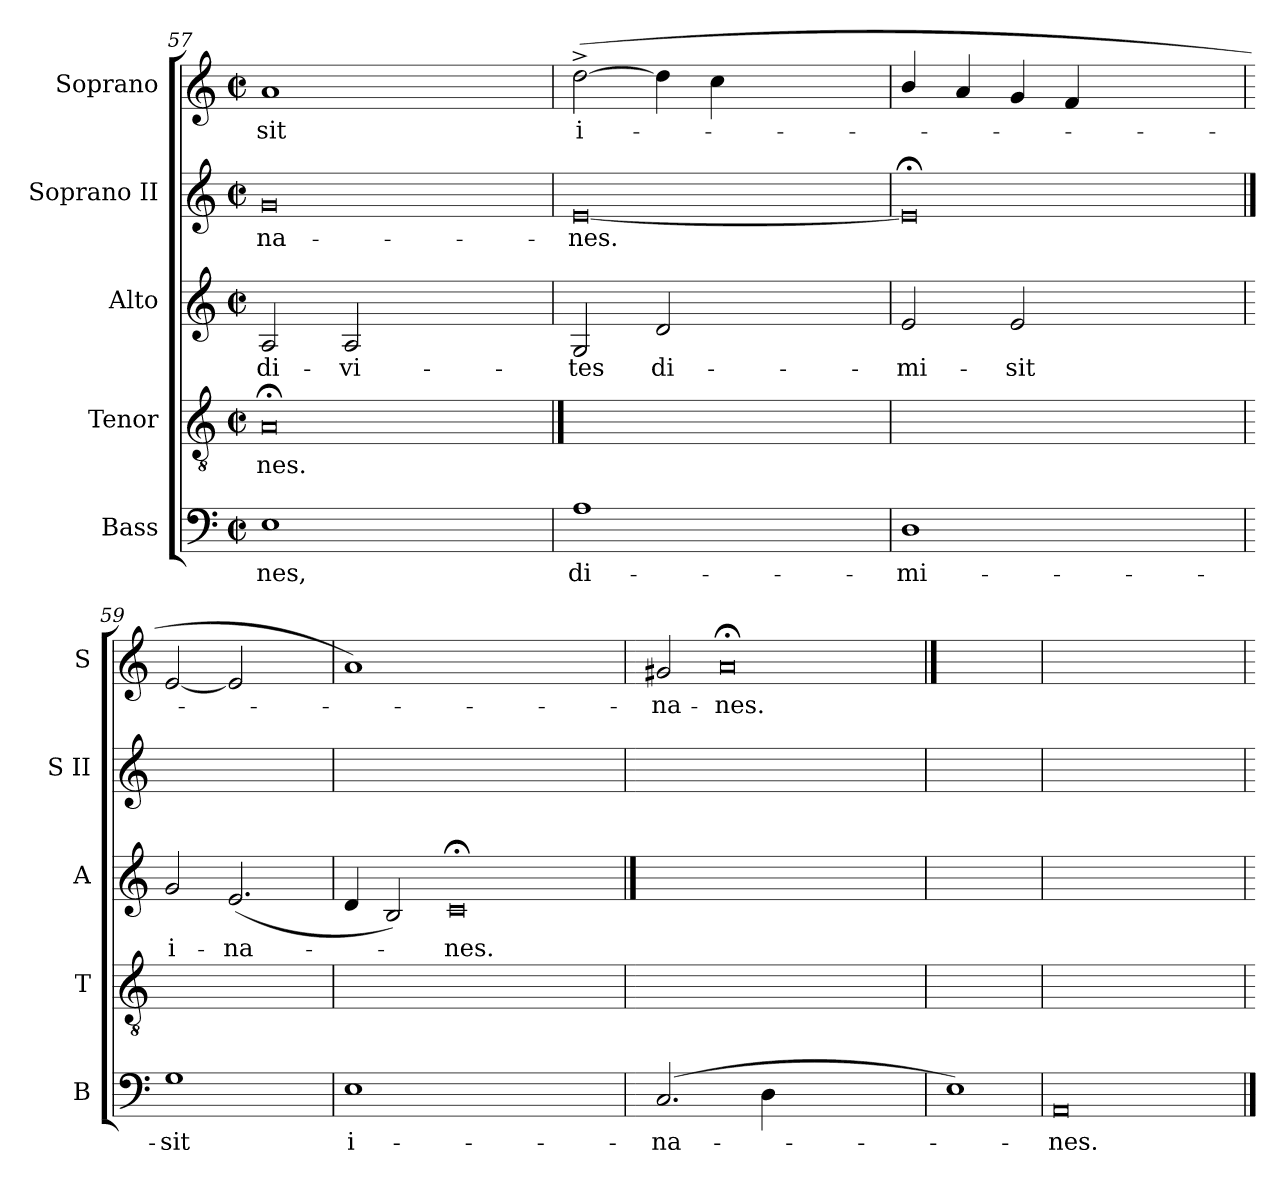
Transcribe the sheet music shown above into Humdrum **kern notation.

**kern	**text	**kern	**text	**kern	**text	**kern	**text	**kern	**text
*part5	*part5	*part4	*part4	*part3	*part3	*part2	*part2	*part1	*part1
*staff5	*staff5	*staff4	*staff4	*staff3	*staff3	*staff2	*staff2	*staff1	*staff1
*I"Bass	*	*I"Tenor	*	*I"Alto	*	*I"Soprano II	*	*I"Soprano	*
*I'B	*	*I'T	*	*I'A	*	*I'S II	*	*I'S	*
*clefF4	*	*clefGv2	*	*clefG2	*	*clefG2	*	*clefG2	*
*k[]	*	*k[]	*	*k[]	*	*k[]	*	*k[]	*
*C:	*	*C:	*	*C:	*	*C:	*	*C:	*
*M2/2	*	*M2/2	*	*M2/2	*	*M2/2	*	*M2/2	*
*met(c|)	*	*met(c|)	*	*met(c|)	*	*met(c|)	*	*met(c|)	*
=57A	=57A	=57A	=57A	=57A	=57A	=57A	=57A	=57A	=57A
!	!LO:LY:b	!	!LO:LY:b	!	!LO:LY:b	!	!LO:LY:b	!	!LO:LY:b
1E	nes,	0A;<	nes.	2A	di-	0g	-na-	1a	sit
!	!	!	!	!	!LO:LY:b	!	!	!	!
.	.	.	.	2A	-vi-	.	.	.	.
1ryy	.	.	.	1ryy	.	.	.	1ryy	.
=58A	=58A	==58A	=58A	=58A	=58A	=58A	=58A	=58A	=58A
!	!LO:LY:b	!	!	!	!LO:LY:b	!	!LO:LY:b	!	!LO:LY:b
1A	di-	1ryy	.	2G	-tes	[0e	-nes.	(>[2dd^	i-
!	!	!	!	!	!LO:LY:b	!	!	!	!
.	.	.	.	2d	di-	.	.	4dd]	.
.	.	.	.	.	.	.	.	4cc	.
1ryy	.	1ryy	.	1ryy	.	.	.	1ryy	.
=59A	=59A	=59A	=59A	=59A	=59A	=59A	=59A	=59A	=59A
!	!LO:LY:b	!	!	!	!LO:LY:b	!	!	!	!
1D	-mi-	1ryy	.	2e	-mi-	0e;<]	.	4b/	.
.	.	.	.	.	.	.	.	4a	.
!	!	!	!	!	!LO:LY:b	!	!	!	!
.	.	.	.	2e	-sit	.	.	4g	.
.	.	.	.	.	.	.	.	4f	.
1ryy	.	1ryy	.	1ryy	.	.	.	1ryy	.
=59B	=59B	=59B	=59B	=59B	=59B	==59B	=59B	=59B	=59B
!	!LO:LY:b	!	!	!	!LO:LY:b	!	!	!	!
1G	-sit	1ryy	.	2g	i-	1ryy	.	[2e	.
!	!	!	!	!	!LO:LY:b	!	!	!	!
.	.	.	.	(<2.e	-na-	.	.	2e]	.
4ryy	.	4ryy	.	.	.	4ryy	.	4ryy	.
=60A	=60A	=60A	=60A	=60A	=60A	=60A	=60A	=60A	=60A
!	!LO:LY:b	!	!	!	!	!	!	!	!
1E	i-	1ryy	.	4d	.	1ryy	.	1a)	.
.	.	.	.	2B)	.	.	.	.	.
!	!	!	!	!	!LO:LY:b	!	!	!	!
.	.	.	.	0c;<	nes.	.	.	.	.
1..ryy	.	1..ryy	.	.	.	1..ryy	.	1..ryy	.
=60B	=60B	=60B	=60B	==60B	=60B	=60B	=60B	=60B	=60B
!	!LO:LY:b	!	!	!	!	!	!	!	!LO:LY:b
(>2.C	-na-	1ryy	.	1ryy	.	1ryy	.	2g#X	na-
!	!	!	!	!	!	!	!	!	!LO:LY:b
.	.	.	.	.	.	.	.	0a;<	-nes.
4D	.	.	.	.	.	.	.	.	.
1.ryy	.	1.ryy	.	1.ryy	.	1.ryy	.	.	.
=	==	=	==	=	==	=	==	==	==
1E)	.	1ryy	.	1ryy	.	1ryy	.	1ryy	.
=	=	=	=	=	=	=	=	=	=
!	!LO:LY:b	!	!	!	!	!	!	!	!
0AA	nes.	1ryy	.	1ryy	.	1ryy	.	1ryy	.
.	.	1ryy	.	1ryy	.	1ryy	.	1ryy	.
==	=	=	=	=	=	=	=	=	=
*-	*-	*-	*-	*-	*-	*-	*-	*-	*-
